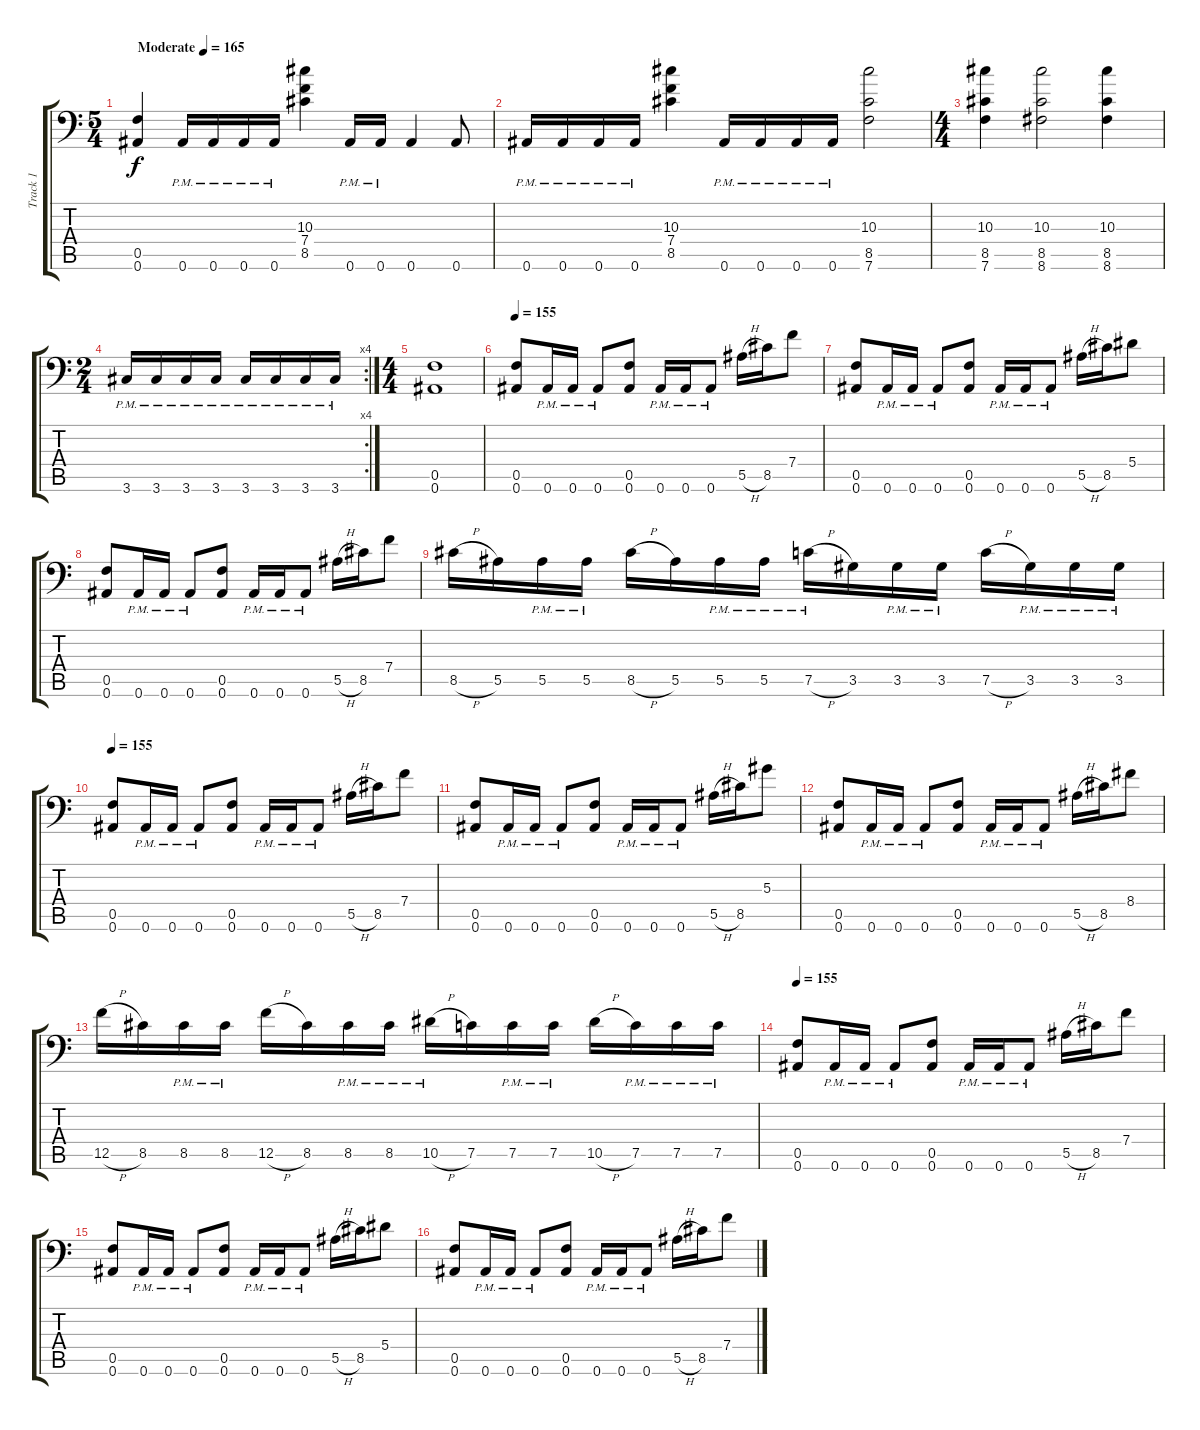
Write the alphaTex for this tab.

\track ("Track 1" "Track 1") {instrument distortionguitar}
\staff {score tabs}
\tuning (C4 G3 Eb3 Bb2 F2 Bb1) {hide}
\ts (5 4)
\tempo (165 "Moderate")
\clef f4
\ks c
(0.5 0.6).4{dy f instrument distortionguitar} 0.6{pm}.16 0.6{pm}.16 0.6{pm}.16 0.6{pm}.16 (10.3 7.4 8.5).4 0.6{pm}.16 0.6{pm}.16 0.6.4 0.6.8 |
0.6{pm}.16 0.6{pm}.16 0.6{pm}.16 0.6{pm}.16 (10.3 7.4 8.5).4 0.6{pm}.16 0.6{pm}.16 0.6{pm}.16 0.6{pm}.16 (10.3 8.5 7.6).2 |
\ts (4 4)
(10.3 8.5 7.6).4 (10.3 8.5 8.6).2 (10.3 8.5 8.6).4 |
\rc 4
\ts (2 4)
3.6{pm}.16 3.6{pm}.16 3.6{pm}.16 3.6{pm}.16 3.6{pm}.16 3.6{pm}.16 3.6{pm}.16 3.6{pm}.16 |
\ts (4 4)
(0.5 0.6).1 |
\tempo 155
(0.5 0.6).8 0.6{pm}.16 0.6{pm}.16 0.6{pm}.8 (0.5 0.6).8 0.6{pm}.16 0.6{pm}.16 0.6{pm}.8 5.5{h}.16 8.5.16 7.4.8 |
(0.5 0.6).8 0.6{pm}.16 0.6{pm}.16 0.6{pm}.8 (0.5 0.6).8 0.6{pm}.16 0.6{pm}.16 0.6{pm}.8 5.5{h}.16 8.5.16 5.4.8 |
(0.5 0.6).8 0.6{pm}.16 0.6{pm}.16 0.6{pm}.8 (0.5 0.6).8 0.6{pm}.16 0.6{pm}.16 0.6{pm}.8 5.5{h}.16 8.5.16 7.4.8 |
8.5{h}.16 5.5.16 5.5{pm}.16 5.5{pm}.16 8.5{h}.16 5.5.16 5.5{pm}.16 5.5{pm}.16 7.5{h pm}.16 3.5.16 3.5{pm}.16 3.5{pm}.16 7.5{h}.16 3.5{pm}.16 3.5{pm}.16 3.5{pm}.16 |
\tempo 155
(0.5 0.6).8 0.6{pm}.16 0.6{pm}.16 0.6{pm}.8 (0.5 0.6).8 0.6{pm}.16 0.6{pm}.16 0.6{pm}.8 5.5{h}.16 8.5.16 7.4.8 |
(0.5 0.6).8 0.6{pm}.16 0.6{pm}.16 0.6{pm}.8 (0.5 0.6).8 0.6{pm}.16 0.6{pm}.16 0.6{pm}.8 5.5{h}.16 8.5.16 5.3.8 |
(0.5 0.6).8 0.6{pm}.16 0.6{pm}.16 0.6{pm}.8 (0.5 0.6).8 0.6{pm}.16 0.6{pm}.16 0.6{pm}.8 5.5{h}.16 8.5.16 8.4.8 |
12.5{h}.16 8.5.16 8.5{pm}.16 8.5{pm}.16 12.5{h}.16 8.5.16 8.5{pm}.16 8.5{pm}.16 10.5{h pm}.16 7.5.16 7.5{pm}.16 7.5{pm}.16 10.5{h}.16 7.5{pm}.16 7.5{pm}.16 7.5{pm}.16 |
\tempo 155
(0.5 0.6).8 0.6{pm}.16 0.6{pm}.16 0.6{pm}.8 (0.5 0.6).8 0.6{pm}.16 0.6{pm}.16 0.6{pm}.8 5.5{h}.16 8.5.16 7.4.8 |
(0.5 0.6).8 0.6{pm}.16 0.6{pm}.16 0.6{pm}.8 (0.5 0.6).8 0.6{pm}.16 0.6{pm}.16 0.6{pm}.8 5.5{h}.16 8.5.16 5.4.8 |
(0.5 0.6).8 0.6{pm}.16 0.6{pm}.16 0.6{pm}.8 (0.5 0.6).8 0.6{pm}.16 0.6{pm}.16 0.6{pm}.8 5.5{h}.16 8.5.16 7.4.8
